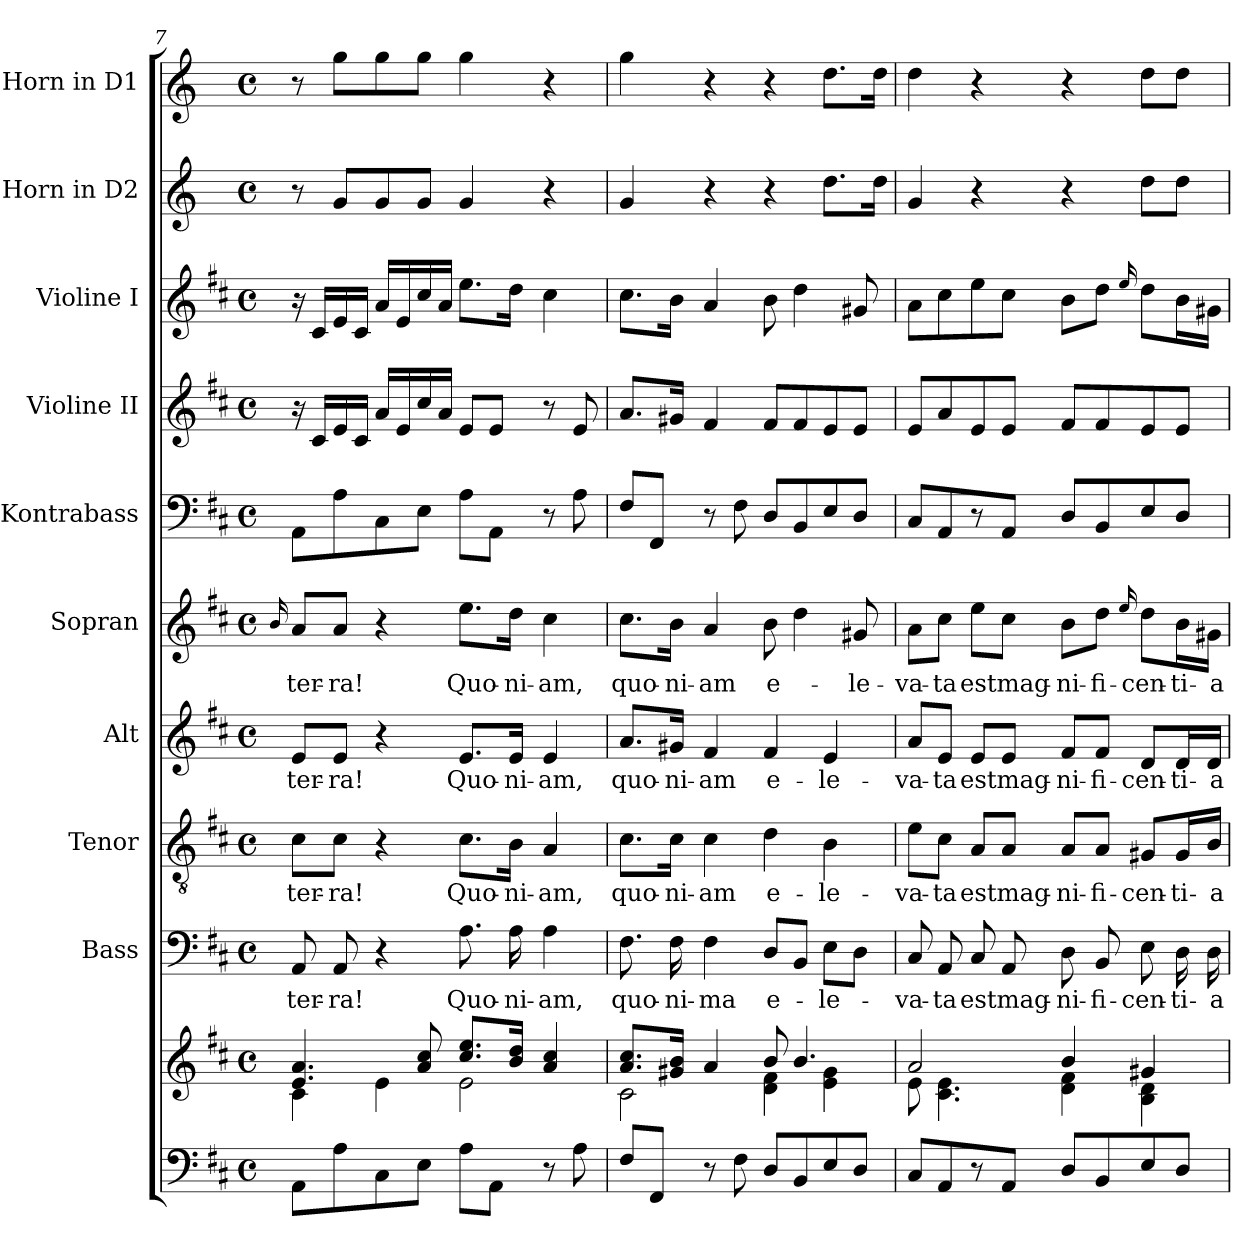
**kern	**kern	**kern	**text	**kern	**text	**kern	**text	**kern	**text	**kern	**kern	**kern	**kern	**kern
*part10	*part10	*part9	*part9	*part8	*part8	*part7	*part7	*part6	*part6	*part5	*part4	*part3	*part2	*part1
*staff11	*staff10	*staff9	*staff9	*staff8	*staff8	*staff7	*staff7	*staff6	*staff6	*staff5	*staff4	*staff3	*staff2	*staff1
*	*	*I"Bass	*	*I"Tenor	*	*I"Alt	*	*I"Sopran	*	*I"Kontrabass	*I"Violine II	*I"Violine I	*I"Horn in D2	*I"Horn in D1
*	*	*I'B.	*	*I'T.	*	*I'A.	*	*I'S.	*	*I'Kb.	*I'Vl. II	*I'Vl. I	*	*
!!LO:PB:g=z
*clefF4	*clefG2	*clefF4	*	*clefGv2	*	*clefG2	*	*clefG2	*	*clefF4	*clefG2	*clefG2	*clefG2	*clefG2
*	*	*	*	*	*	*	*	*	*	*ITrd7c12	*	*	*ITrd-1c-2	*ITrd-1c-2
*k[f#c#]	*k[f#c#]	*k[f#c#]	*	*k[f#c#]	*	*k[f#c#]	*	*k[f#c#]	*	*k[f#c#]	*k[f#c#]	*k[f#c#]	*k[f#c#]	*k[f#c#]
*D:	*D:	*D:	*	*D:	*	*D:	*	*D:	*	*D:	*D:	*D:	*D:	*D:
*M4/4	*M4/4	*M4/4	*	*M4/4	*	*M4/4	*	*M4/4	*	*M4/4	*M4/4	*M4/4	*M4/4	*M4/4
*met(c)	*met(c)	*met(c)	*	*met(c)	*	*met(c)	*	*met(c)	*	*met(c)	*met(c)	*met(c)	*met(c)	*met(c)
=7	=7	=7	=7	=7	=7	=7	=7	=7	=7	=7	=7	=7	=7	=7
.	.	.	.	.	.	.	.	16qqb/	.	.	.	.	.	.
*	*^	*	*	*	*	*	*	*	*	*	*	*	*	*
!	!	!	!	!LO:LY:b	!	!LO:LY:b	!	!LO:LY:b	!	!LO:LY:b	!	!	!	!	!
8AA\L	4.e/ 4.a/	4c#\	8AA/	ter-	8c#\L	ter-	8e/L	ter-	8a/L	ter-	8AAA\L	16r	16r	8r	8r
.	.	.	.	.	.	.	.	.	.	.	.	16c#/LL	16c#/LL	.	.
!	!	!	!	!LO:LY:b	!	!LO:LY:b	!	!LO:LY:b	!	!LO:LY:b	!	!	!	!	!
8A\	.	.	8AA/	-ra!	8c#\J	-ra!	8e/J	-ra!	8a/J	-ra!	8AA\	16e/	16e/	8a/L	8aa\L
.	.	.	.	.	.	.	.	.	.	.	.	16c#/JJ	16c#/JJ	.	.
8C#\	.	4e\	4r	.	4r	.	4r	.	4r	.	8CC#\	16a/LL	16a/LL	8a/	8aa\
.	.	.	.	.	.	.	.	.	.	.	.	16e/	16e/	.	.
8E\J	8a/ 8cc#/	.	.	.	.	.	.	.	.	.	8EE\J	16cc#/	16cc#/	8a/J	8aa\J
.	.	.	.	.	.	.	.	.	.	.	.	16a/JJ	16a/JJ	.	.
!	!	!	!	!LO:LY:b	!	!LO:LY:b	!	!LO:LY:b	!	!LO:LY:b	!	!	!	!	!
8A\L	8.cc#/ 8.ee/L	2e\	8.A\	Quo-	8.c#\L	Quo-	8.e/L	Quo-	8.ee\L	Quo-	8AA\L	8e/L	8.ee\L	4a/	4aa\
8AA\J	.	.	.	.	.	.	.	.	.	.	8AAA\J	8e/J	.	.	.
!	!	!	!	!LO:LY:b	!	!LO:LY:b	!	!LO:LY:b	!	!LO:LY:b	!	!	!	!	!
.	16b/ 16dd/Jk	.	16A\	-ni-	16B\Jk	-ni-	16e/Jk	-ni-	16dd\Jk	-ni-	.	.	16dd\Jk	.	.
!	!	!	!	!LO:LY:b	!	!LO:LY:b	!	!LO:LY:b	!	!LO:LY:b	!	!	!	!	!
8r	4a/ 4cc#/	.	4A\	-am,	4A/	-am,	4e/	-am,	4cc#\	-am,	8r	8r	4cc#\	4r	4r
8A\	.	.	.	.	.	.	.	.	.	.	8AA\	8e/	.	.	.
=8	=8	=8	=8	=8	=8	=8	=8	=8	=8	=8	=8	=8	=8	=8	=8
!	!	!	!	!LO:LY:b	!	!LO:LY:b	!	!LO:LY:b	!	!LO:LY:b	!	!	!	!	!
8F#/L	8.a/ 8.cc#/L	2c#\	8.F#\	quo-	8.c#\L	quo-	8.a/L	quo-	8.cc#\L	quo-	8FF#/L	8.a/L	8.cc#\L	4a/	4aa\
8FF#/J	.	.	.	.	.	.	.	.	.	.	8FFF#/J	.	.	.	.
!	!	!	!	!LO:LY:b	!	!LO:LY:b	!	!LO:LY:b	!	!LO:LY:b	!	!	!	!	!
.	16g#X/ 16b/Jk	.	16F#\	-ni-	16c#\Jk	-ni-	16g#X/Jk	-ni-	16b\Jk	-ni-	.	16g#X/Jk	16b\Jk	.	.
!	!	!	!	!LO:LY:b	!	!LO:LY:b	!	!LO:LY:b	!	!LO:LY:b	!	!	!	!	!
8r	4a/	.	4F#\	-ma	4c#\	-am	4f#/	-am	4a/	-am	8r	4f#/	4a/	4r	4r
8F#\	.	.	.	.	.	.	.	.	.	.	8FF#\	.	.	.	.
!	!	!	!	!LO:LY:b	!	!LO:LY:b	!	!LO:LY:b	!	!LO:LY:b	!	!	!	!	!
8D/L	8b/	4d\ 4f#\	8D/L	e-	4d\	e-	4f#/	e-	8b\	e-	8DD/L	8f#/L	8b\	4r	4r
8BB/	4.b/	.	8BB/J	.	.	.	.	.	4dd\	.	8BBB/	8f#/	4dd\	.	.
!	!	!	!	!LO:LY:b	!	!LO:LY:b	!	!LO:LY:b	!	!	!	!	!	!	!
8E/	.	4e\ 4g#\	8E\L	-le-	4B\	-le-	4e/	-le-	.	.	8EE/	8e/	.	8.ee\L	8.ee\L
!	!	!	!	!	!	!	!	!	!	!LO:LY:b	!	!	!	!	!
8D/J	.	.	8D\J	.	.	.	.	.	8g#X/	-le-	8DD/J	8e/J	8g#X/	.	.
.	.	.	.	.	.	.	.	.	.	.	.	.	.	16ee\Jk	16ee\Jk
=9	=9	=9	=9	=9	=9	=9	=9	=9	=9	=9	=9	=9	=9	=9	=9
!	!	!	!	!LO:LY:b	!	!LO:LY:b	!	!LO:LY:b	!	!LO:LY:b	!	!	!	!	!
8C#/L	2a/	8e\	8C#/	-va-	8e\L	-va-	8a/L	-va-	8a\L	-va-	8CC#/L	8e/L	8a\L	4a/	4ee\
!	!	!	!	!LO:LY:b	!	!LO:LY:b	!	!LO:LY:b	!	!LO:LY:b	!	!	!	!	!
8AA/	.	4.c#\ 4.e\	8AA/	-ta	8c#\J	-ta	8e/J	-ta	8cc#\J	-ta	8AAA/	8a/	8cc#\	.	.
!	!	!	!	!LO:LY:b	!	!LO:LY:b	!	!LO:LY:b	!	!LO:LY:b	!	!	!	!	!
8r	.	.	8C#/	est	8A/L	est	8e/L	est	8ee\L	est	8r	8e/	8ee\	4r	4r
!	!	!	!	!LO:LY:b	!	!LO:LY:b	!	!LO:LY:b	!	!LO:LY:b	!	!	!	!	!
8AA/J	.	.	8AA/	mag-	8A/J	mag-	8e/J	mag-	8cc#\J	mag-	8AAA/J	8e/J	8cc#\J	.	.
!	!	!	!	!LO:LY:b	!	!LO:LY:b	!	!LO:LY:b	!	!LO:LY:b	!	!	!	!	!
8D/L	4b/	4d\ 4f#\	8D\	-ni-	8A/L	-ni-	8f#/L	-ni-	8b\L	-ni-	8DD/L	8f#/L	8b\L	4r	4r
!	!	!	!	!LO:LY:b	!	!LO:LY:b	!	!LO:LY:b	!	!LO:LY:b	!	!	!	!	!
8BB/	.	.	8BB/	-fi-	8A/J	-fi-	8f#/J	-fi-	8dd\J	-fi-	8BBB/	8f#/	8dd\J	.	.
.	.	.	.	.	.	.	.	.	16qqee/	.	.	.	16qqee/	.	.
!	!	!	!	!LO:LY:b	!	!LO:LY:b	!	!LO:LY:b	!	!LO:LY:b	!	!	!	!	!
8E/	4g#X/	4B\ 4d\	8E\	-cen-	8G#X/L	-cen-	8d/L	-cen-	8dd\L	-cen-	8EE/	8e/	8dd\L	8ee\L	8ee\L
!	!	!	!	!LO:LY:b	!	!LO:LY:b	!	!LO:LY:b	!	!LO:LY:b	!	!	!	!	!
8D/J	.	.	16D\	-ti-	16G#/L	-ti-	16d/L	-ti-	16b\L	-ti-	8DD/J	8e/J	16b\L	8ee\J	8ee\J
!	!	!	!	!LO:LY:b	!	!LO:LY:b	!	!LO:LY:b	!	!LO:LY:b	!	!	!	!	!
.	.	.	16D\	-a	16B/JJ	-a	16d/JJ	-a	16g#X\JJ	-a	.	.	16g#X\JJ	.	.
*	*v	*v	*	*	*	*	*	*	*	*	*	*	*	*	*
=	=	=	=	=	=	=	=	=	=	=	=	=	=	=
*-	*-	*-	*-	*-	*-	*-	*-	*-	*-	*-	*-	*-	*-	*-
